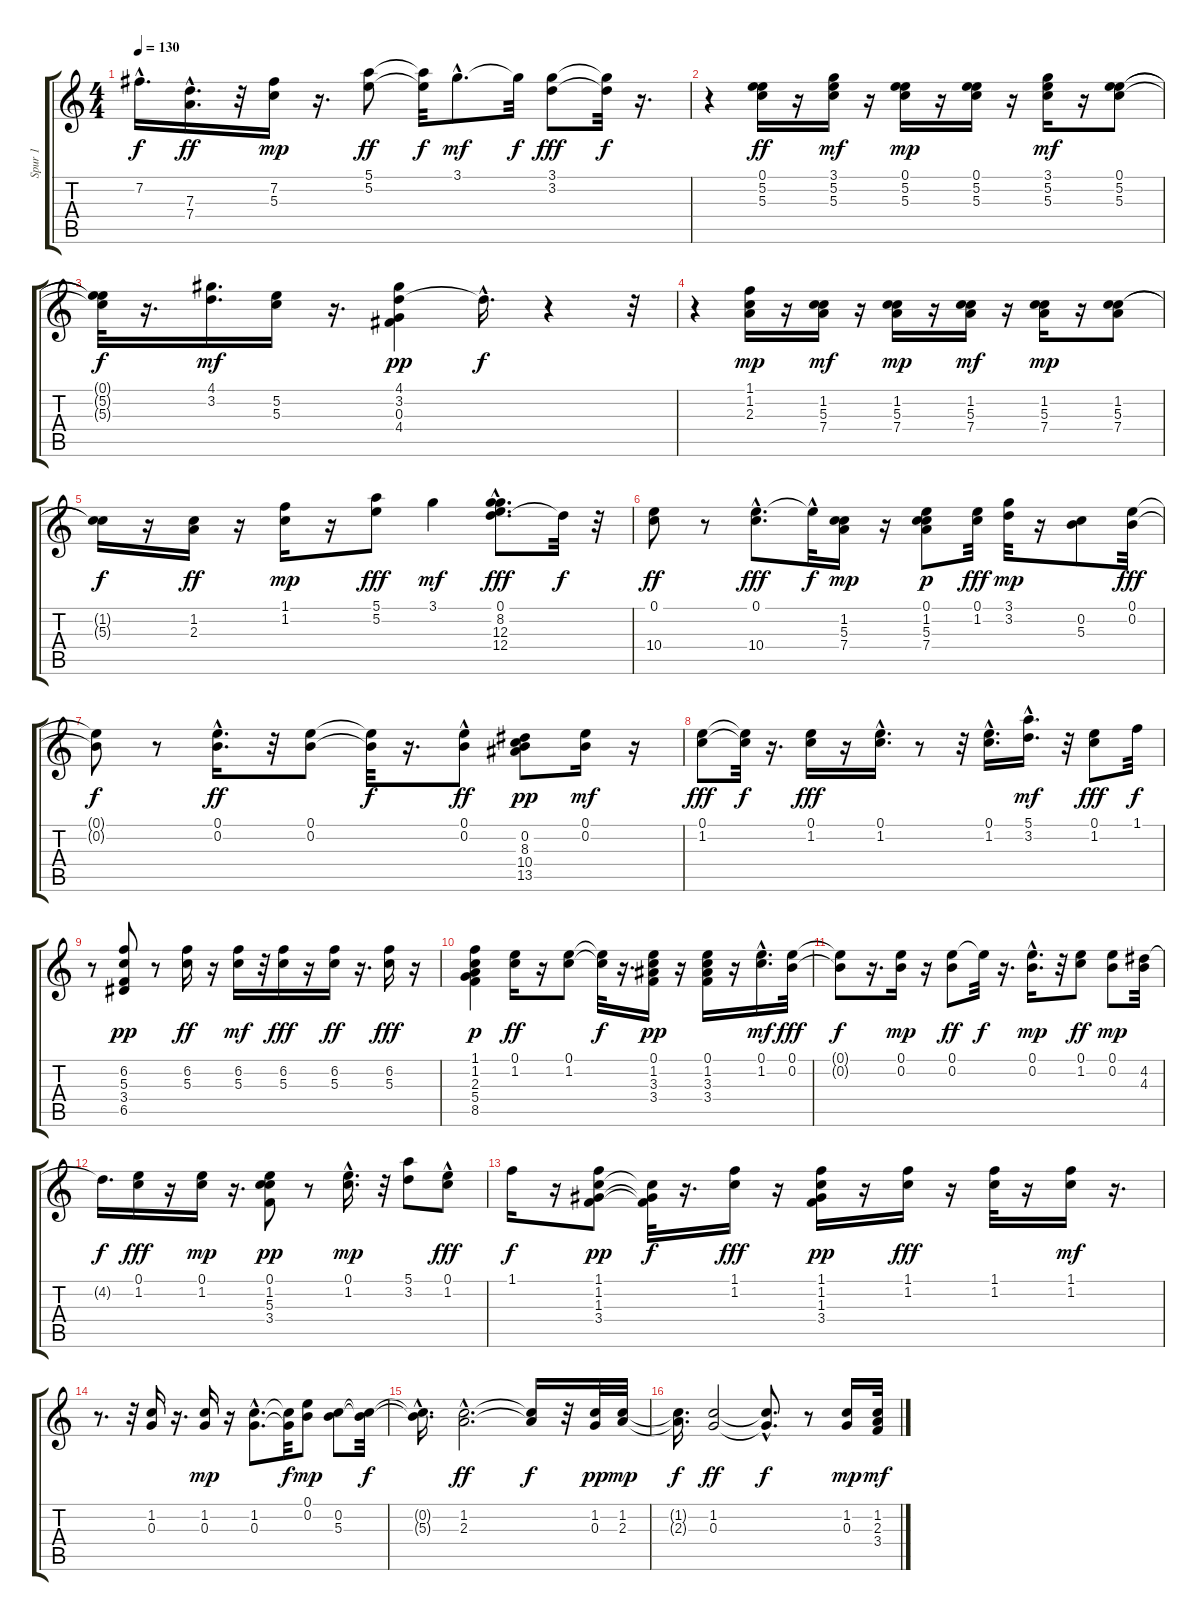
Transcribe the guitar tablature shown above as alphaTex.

\track ("Spur 1" "Spur 1") {instrument acousticguitarsteel}
\staff {score tabs}
\tuning (E4 B3 G3 D3 A2 E2) {hide}
\ts (4 4)
\tempo 130
\clef g2
\ks c
7.2{hac t}.16{d dy f} (7.3{hac} 7.4{hac}).16{d dy ff} r.32 (7.2 5.3).16{dy mp} r.16{d} (5.1 5.2).8{dy ff} (5.1{t} 5.2{t}).32{dy f} 3.1{hac}.8{d dy mf} 3.1{t}.32{dy f} (3.1 3.2).8{dy fff} (3.1{t} 3.2{t}).32{dy f} r.16{d} |
r.4 (0.1 5.2 5.3).16{dy ff} r.16 (3.1 5.2 5.3).16{dy mf} r.16 (0.1 5.2 5.3).16{dy mp} r.16 (0.1 5.2 5.3).16 r.16 (3.1 5.2 5.3).16{dy mf} r.16 (0.1 5.2 5.3).8 |
(0.1{t} 5.2{t} 5.3{t}).32{dy f} r.16{d} (4.1 3.2).16{d dy mf} (5.2 5.3).16 r.16{d} (4.1 3.2 0.3 4.4).4{dy pp} 3.2{hac t}.16{d dy f} r.4 r.32 |
r.4 (1.1 1.2 2.3).16{dy mp} r.16 (1.2 5.3 7.4).16{dy mf} r.16 (1.2 5.3 7.4).16{dy mp} r.16 (1.2 5.3 7.4).16{dy mf} r.16 (1.2 5.3 7.4).16{dy mp} r.16 (1.2 5.3 7.4).8 |
(1.2{t} 5.3{t}).16{dy f} r.16 (1.2 2.3).16{dy ff} r.16 (1.1 1.2).16{dy mp} r.16 (5.1 5.2).8{dy fff} 3.1.4{dy mf} (0.1 8.2 12.3 12.4{hac}).8{d dy fff} 12.4{t}.32{dy f} r.32 |
(0.1 10.4).8{dy ff} r.8 (0.1{hac} 10.4).8{d dy fff} 0.1{hac t}.32{dy f} (1.2 5.3 7.4).16{dy mp} r.16 (0.1 1.2 5.3 7.4).8{dy p} (0.1 1.2).32{dy fff} (3.1 3.2).32{dy mp} r.16 (0.2 5.3).8 (0.1 0.2).32{dy fff} |
(0.1{t} 0.2{t}).8{dy f} r.8 (0.1{hac} 0.2{hac}).16{d dy ff} r.32 (0.1 0.2).8 (0.1{t} 0.2{t}).32{dy f} r.16{d} (0.1 0.2{hac}).8{dy ff} (0.2 8.3 10.4 13.5).8{dy pp} (0.1 0.2).16{dy mf} r.16 |
(0.1 1.2).8{dy fff} (0.1{t} 1.2{t}).32{dy f} r.16{d} (0.1 1.2).16{dy fff} r.16 (0.1{hac} 1.2{hac}).16{d} r.8 r.32 (0.1{hac} 1.2{hac}).16{d} (5.1{hac} 3.2{hac}).16{d dy mf} r.32 (0.1 1.2).8{dy fff} 1.1.32{dy f} |
r.8 (6.2 5.3 3.4 6.5).8{dy pp} r.8 (6.2 5.3).16{dy ff} r.16 (6.2 5.3).16{dy mf} r.32 (6.2 5.3).16{dy fff} r.16 (6.2 5.3).16{dy ff} r.16{d} (6.2 5.3).16{dy fff} r.16 |
(1.1 1.2 2.3 5.4 8.5).4{dy p} (0.1 1.2).16{dy ff} r.16 (0.1 1.2).8 (0.1{t} 1.2{t}).32{dy f} r.16{d} (0.1 1.2 3.3 3.4).16{dy pp} r.16 (0.1 1.2 3.3 3.4).16 r.16 (0.1{hac} 1.2{hac}).16{d dy mf} (0.1 0.2).32{dy fff} |
(0.1{t} 0.2{t}).8{dy f} r.16{d} (0.1 0.2).16{dy mp} r.16 (0.1 0.2).8{dy ff} 0.1{t}.32{dy f} r.16{d} (0.1{hac} 0.2{hac}).16{d dy mp} r.32 (0.1 1.2).8{dy ff} (0.1 0.2).8{dy mp} (4.2 4.3).32 |
4.2{t}.16{d dy f} (0.1 1.2).16{dy fff} r.16 (0.1 1.2).16{dy mp} r.16{d} (0.1 1.2 5.3 3.4).8{dy pp} r.8 (0.1{hac} 1.2{hac}).16{d dy mp} r.32 (5.1 3.2).8 (0.1 1.2{hac}).8{dy fff} |
1.1.16{dy f} r.16 (1.1 1.2 1.3 3.4).8{dy pp} (1.2{t} 1.3{t} 3.4{t}).32{dy f} r.16{d} (1.1 1.2).16{dy fff} r.16 (1.1 1.2 1.3 3.4).16{dy pp} r.16 (1.1 1.2).16{dy fff} r.16 (1.1 1.2).32 r.16 (1.1 1.2).16{dy mf} r.16{d} |
r.8{d} r.32 (1.2 0.3).16 r.16{d} (1.2 0.3).16{dy mp} r.16 (1.2{hac} 0.3{hac}).8{d} (1.2{t} 0.3{t}).32{dy f} (0.1 0.2).8{dy mp} (0.2 5.3).8 (0.2{t} 5.3{t}).32{dy f} |
(0.2{hac t} 5.3{hac t}).16{d} (1.2{hac} 2.3{hac}).2{d dy ff} (1.2{t} 2.3{t}).16{dy f} r.32 (1.2 0.3).32{dy pp} (1.2 2.3).32{dy mp} |
(1.2{t} 2.3{t}).16{d dy f} (1.2 0.3).2{dy ff} (1.2{hac t} 0.3{hac t}).8{d dy f} r.8 (1.2 0.3).16{dy mp} (1.2 2.3 3.4).32{dy mf}
